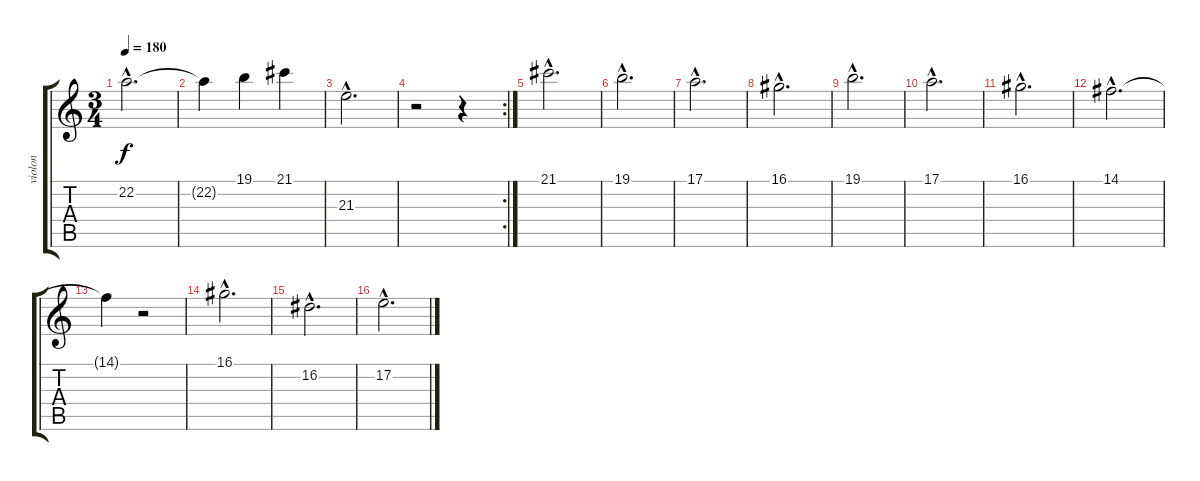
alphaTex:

\track ("violon" "violon") {instrument violin}
\staff {score tabs}
\tuning (E4 B3 G3 D3 A2 E2) {hide}
\ts (3 4)
\tempo 180
\clef g2
\ks c
22.2{hac}.2{d dy f} |
22.2{t}.4 19.1.4 21.1.4 |
21.3{hac}.2{d} |
\rc 2
r.2 r.4 |
21.1{hac}.2{d} |
19.1{hac}.2{d} |
17.1{hac}.2{d} |
16.1{hac}.2{d} |
19.1{hac}.2{d} |
17.1{hac}.2{d} |
16.1{hac}.2{d} |
14.1{hac}.2{d} |
14.1{t}.4 r.2 |
16.1{hac}.2{d} |
16.2{hac}.2{d} |
17.2{hac}.2{d}
